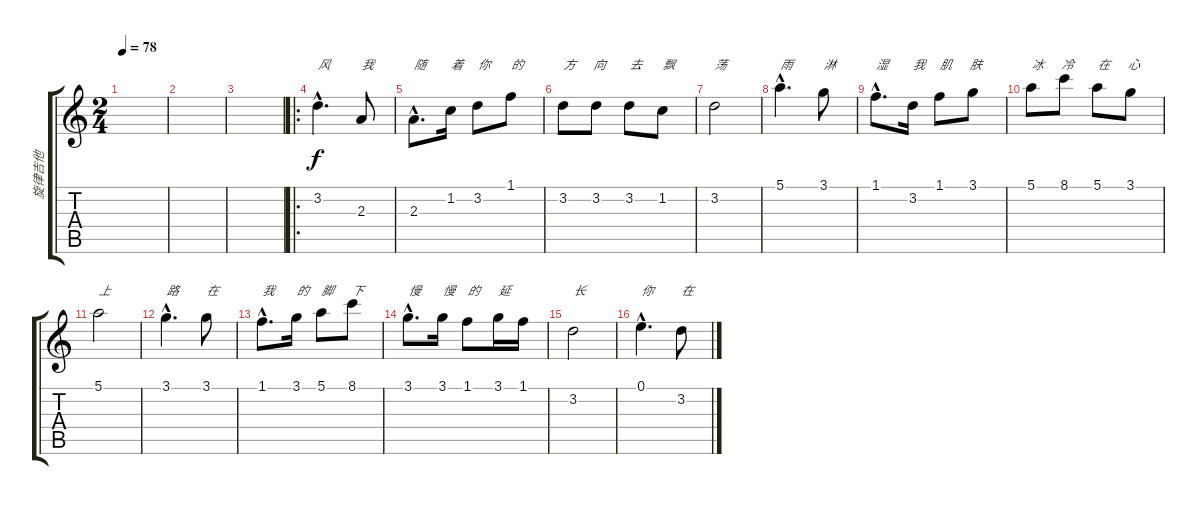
\track ("旋律吉他" "旋律吉他") {instrument acousticguitarsteel}
\staff {score tabs}
\tuning (E4 B3 G3 D3 A2 E2) {hide}
\ts (2 4)
\tempo 78
\clef g2
\ks c
|
|
|
\ro
3.2{hac}.4{d txt "风"} 2.3.8{txt "我"} |
2.3{hac}.8{d txt "随"} 1.2.16{txt "着"} 3.2.8{txt "你"} 1.1.8{txt "的"} |
3.2.8{txt "方      向"} 3.2.8 3.2.8{txt "去      "} 1.2.8{txt "飘"} |
3.2.2{txt "荡"} |
5.1{hac}.4{d txt "雨"} 3.1.8{txt "淋"} |
1.1{hac}.8{d txt "湿"} 3.2.16{txt "我"} 1.1.8{txt "肌      肤"} 3.1.8 |
5.1.8{txt "冰      冷"} 8.1.8 5.1.8{txt "在      心"} 3.1.8 |
5.1.2{txt "上"} |
3.1{hac}.4{d txt "路"} 3.1.8{txt "在"} |
1.1{hac}.8{d txt "我"} 3.1.16{txt "的"} 5.1.8{txt "脚      下"} 8.1.8 |
3.1{hac}.8{d txt "慢"} 3.1.16{txt "慢"} 1.1.8{txt "的"} 3.1.16{txt "延"} 1.1.16 |
3.2.2{txt "长"} |
0.1{hac}.4{d txt "你"} 3.2.8{txt "在"}
